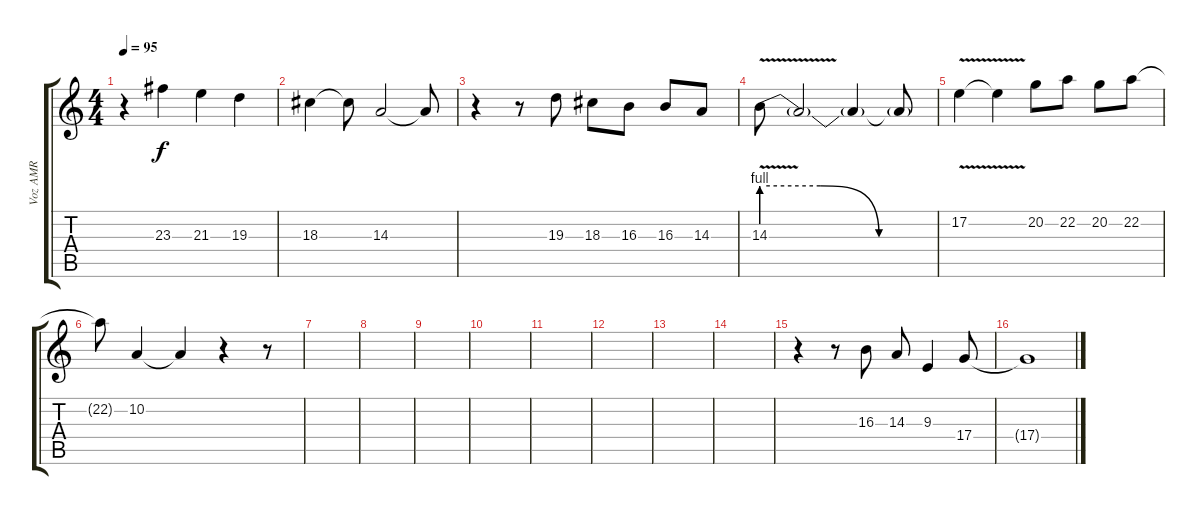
\track ("Voz AMR" "Voz AMR") {instrument stringensemble1}
\staff {score tabs}
\tuning (E4 B3 G3 D3 A2 E2) {hide}
\ts (4 4)
\tempo 95
\clef g2
\ks c
r.4{dy f} 23.3.4 21.3.4 19.3.4 |
18.3.4 18.3{t}.8 14.3.2 14.3{t}.8 |
r.4 r.8 19.3.8 18.3.8 16.3.8 16.3.8 14.3.8 |
14.3{be (custom 0 4 20 4 40 0 60 0) v}.8 14.3{t}.2 14.3{t}.4 14.3{t}.8 |
17.2{v}.4 17.2{t}.4 20.2.8 22.2.8 20.2.8 22.2.8 |
22.2{t}.8 10.2.4 10.2{t}.4 r.4 r.8 |
|
|
|
|
|
|
|
|
r.4 r.8 16.3.8 14.3.8 9.3.4 17.4.8 |
17.4{t}.1
